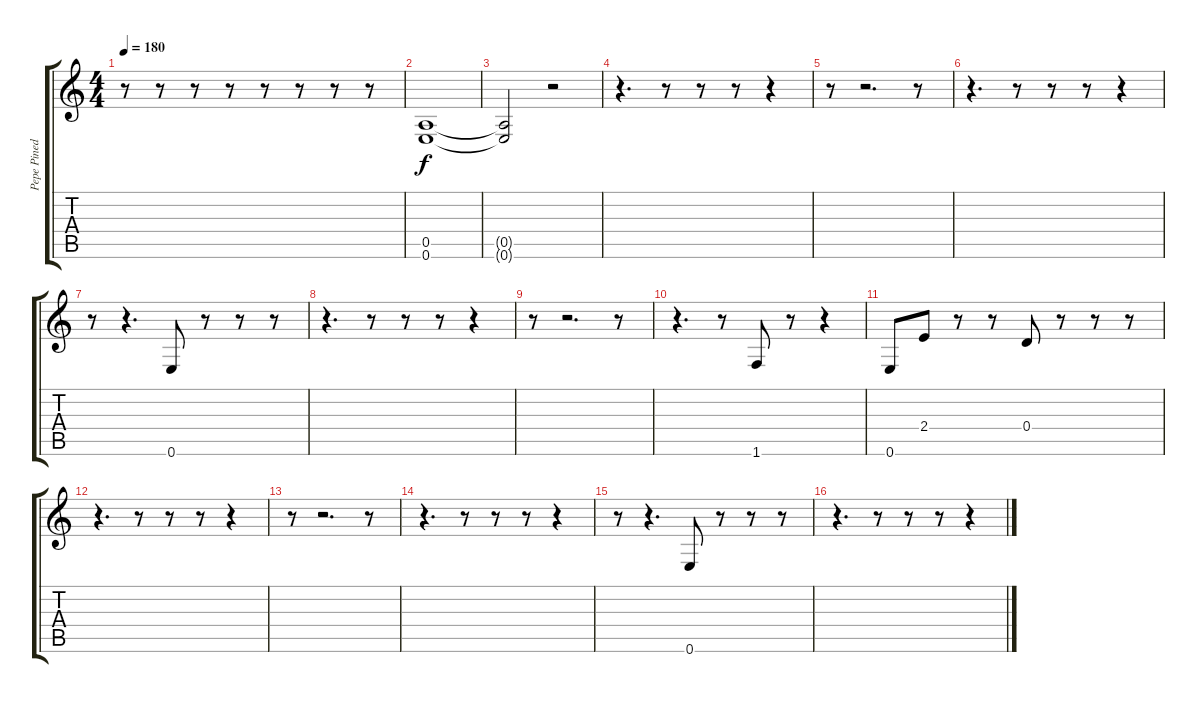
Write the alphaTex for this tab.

\track ("Pepe Pinedo" "Pepe Pined") {instrument electricbassfinger}
\staff {score tabs}
\tuning (E4 B3 G3 D3 A2 E2) {hide}
\ts (4 4)
\tempo 180
\clef g2
\ks c
r.8{dy f} r.8 r.8 r.8 r.8 r.8 r.8 r.8 |
(0.5 0.6).1 |
(0.5{t} 0.6{t}).2 r.2 |
r.4{d} r.8 r.8 r.8 r.4 |
r.8 r.2{d} r.8 |
r.4{d} r.8 r.8 r.8 r.4 |
r.8 r.4{d} 0.6.8 r.8 r.8 r.8 |
r.4{d} r.8 r.8 r.8 r.4 |
r.8 r.2{d} r.8 |
r.4{d} r.8 1.6.8 r.8 r.4 |
0.6.8 2.4.8 r.8 r.8 0.4.8 r.8 r.8 r.8 |
r.4{d} r.8 r.8 r.8 r.4 |
r.8 r.2{d} r.8 |
r.4{d} r.8 r.8 r.8 r.4 |
r.8 r.4{d} 0.6.8 r.8 r.8 r.8 |
r.4{d} r.8 r.8 r.8 r.4
